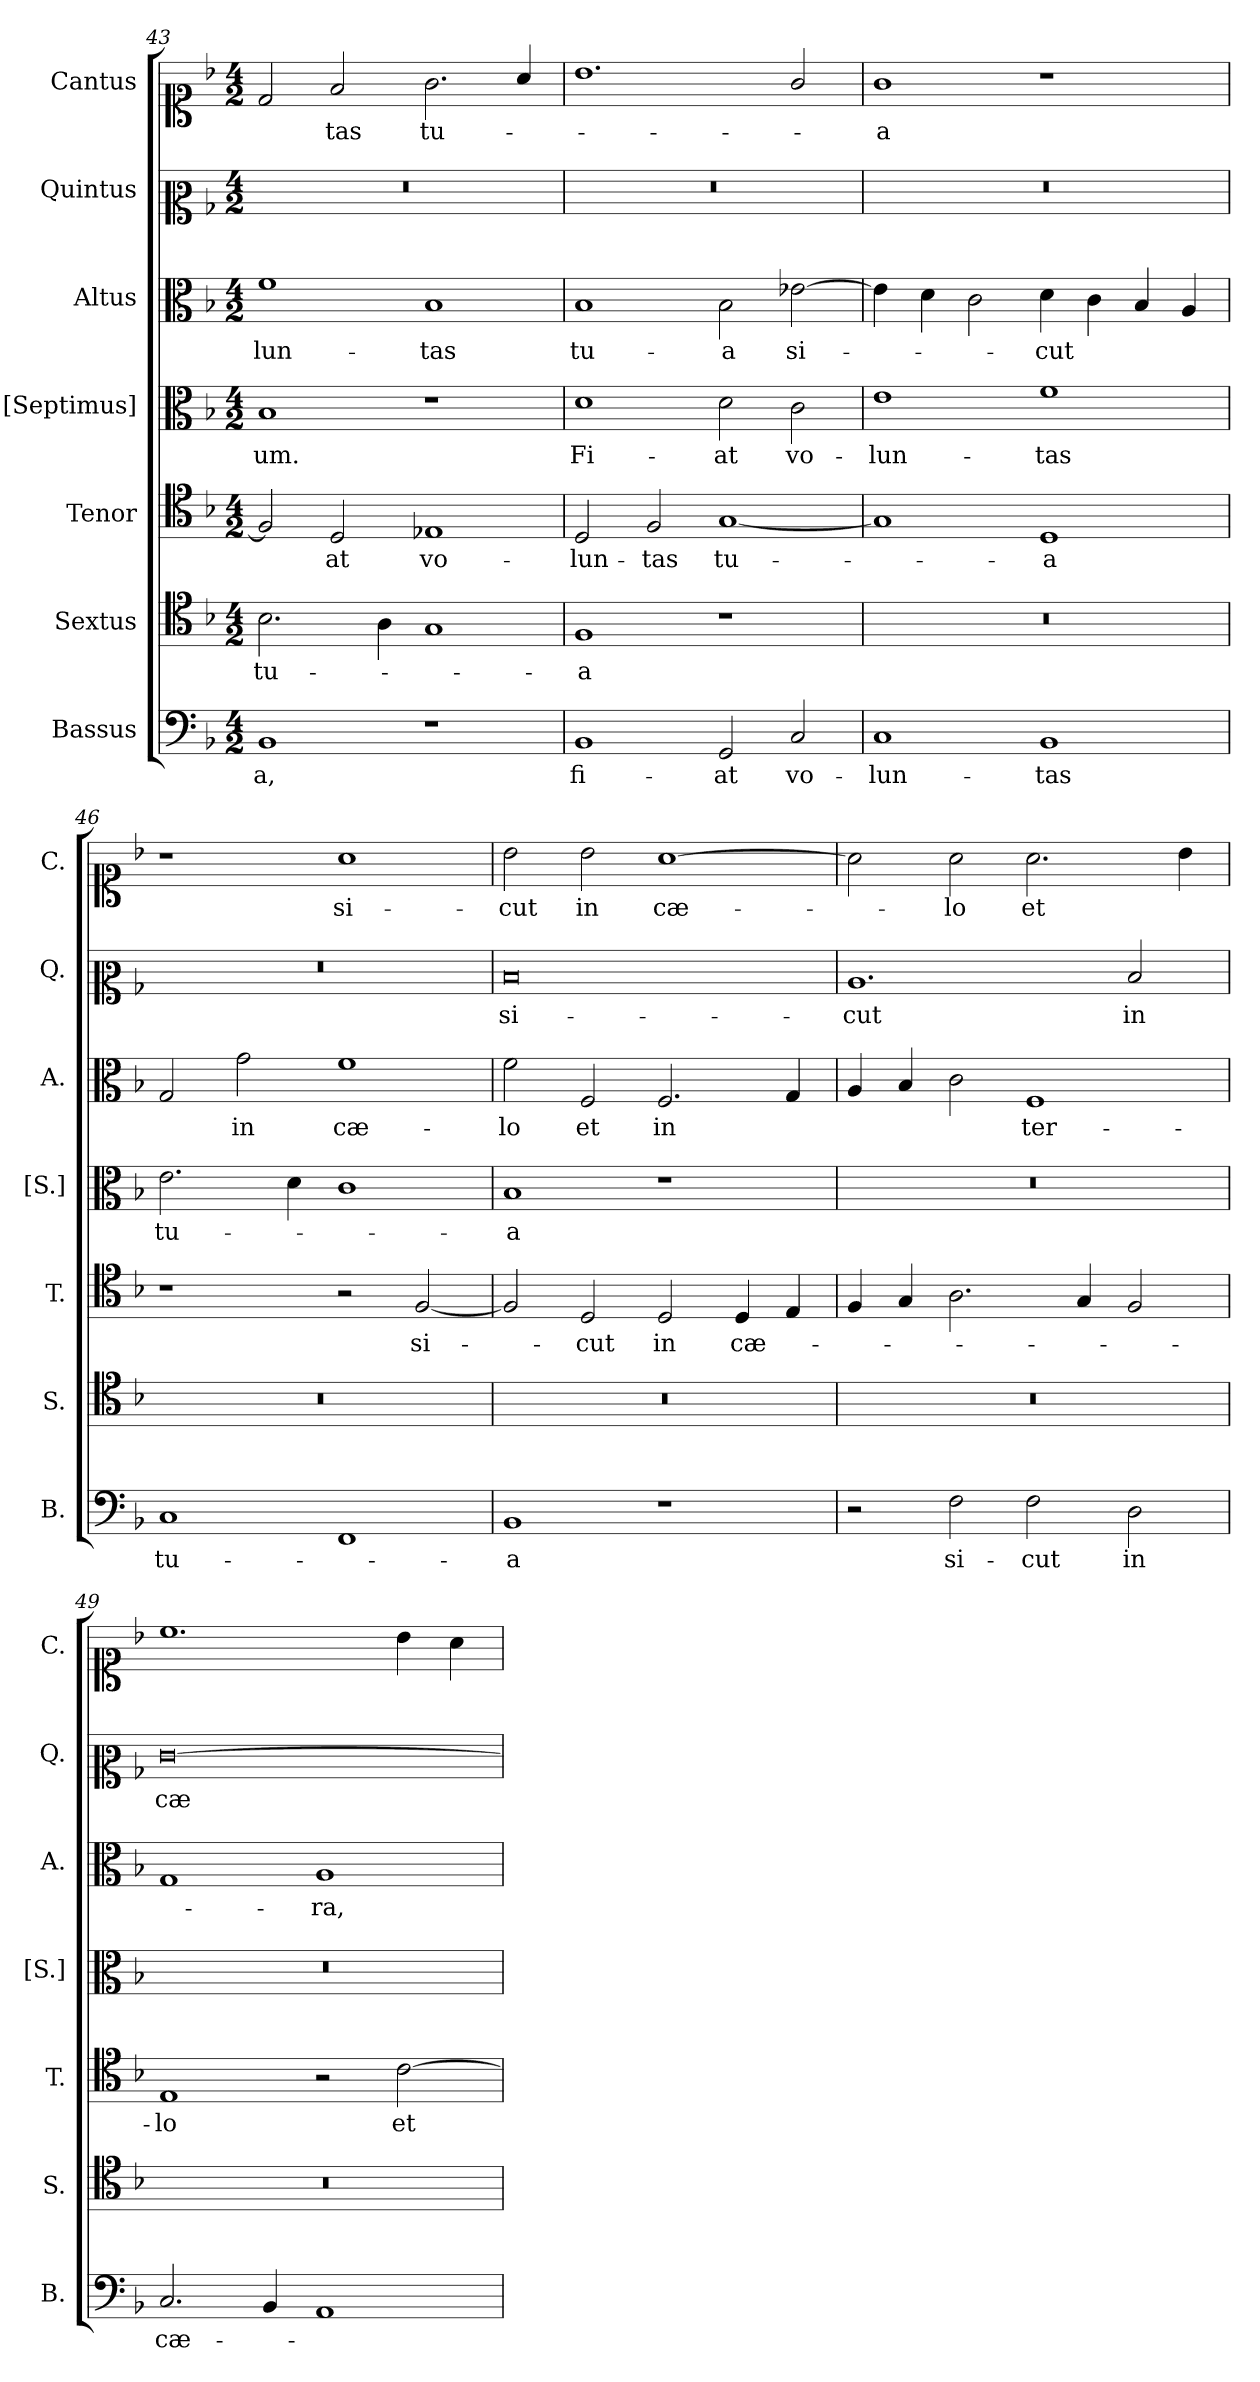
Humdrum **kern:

**kern	**text	**kern	**text	**kern	**text	**kern	**text	**kern	**text	**kern	**text	**kern	**text
*part7	*part7	*part6	*part6	*part5	*part5	*part4	*part4	*part3	*part3	*part2	*part2	*part1	*part1
*staff7	*staff7	*staff6	*staff6	*staff5	*staff5	*staff4	*staff4	*staff3	*staff3	*staff2	*staff2	*staff1	*staff1
*I"Bassus	*	*I"Sextus	*	*I"Tenor	*	*I"[Septimus]	*	*I"Altus	*	*I"Quintus	*	*I"Cantus	*
*I'B.	*	*I'S.	*	*I'T.	*	*I'[S.]	*	*I'A.	*	*I'Q.	*	*I'C.	*
!!LO:LB:g=z
*clefF4	*	*clefC4	*	*clefC4	*	*clefC3	*	*clefC3	*	*clefC2	*	*clefC1	*
*k[b-]	*	*k[b-]	*	*k[b-]	*	*k[b-]	*	*k[b-]	*	*k[b-]	*	*k[b-]	*
*M4/2	*	*M4/2	*	*M4/2	*	*M4/2	*	*M4/2	*	*M4/2	*	*M4/2	*
=43	=43	=43	=43	=43	=43	=43	=43	=43	=43	=43	=43	=43	=43
1BB-	-a,	2.B-\	tu-	2F/]	.	1B-	-um.	1f	-lun-	0r	.	2d/	.
.	.	.	.	2D/	-at	.	.	.	.	.	.	2f/	tas
.	.	4A\	.	.	.	.	.	.	.	.	.	.	.
1r	.	1G	.	1E-X	vo-	1r	.	1B-	-tas	.	.	2.g\	tu-
.	.	.	.	.	.	.	.	.	.	.	.	4a/	.
=44	=44	=44	=44	=44	=44	=44	=44	=44	=44	=44	=44	=44	=44
1BB-	fi-	1F	-a	2D/	-lun-	1d	Fi-	1B-	tu-	0r	.	1.b-	.
.	.	.	.	2F/	-tas	.	.	.	.	.	.	.	.
2GG/	-at	1r	.	[1G	tu-	2d\	-at	2B-\	-a	.	.	.	.
2C/	vo-	.	.	.	.	2c\	vo-	[2e-X\	si-	.	.	2g/	.
=45	=45	=45	=45	=45	=45	=45	=45	=45	=45	=45	=45	=45	=45
1C	lun-	0r	.	1G]	.	1e	-lun-	4e-\]	.	0r	.	1g	-a
.	.	.	.	.	.	.	.	4d\	.	.	.	.	.
.	.	.	.	.	.	.	.	2c\	.	.	.	.	.
1BB-	-tas	.	.	1D	-a	1f	-tas	4d\	-cut	.	.	1r	.
.	.	.	.	.	.	.	.	4c\	.	.	.	.	.
.	.	.	.	.	.	.	.	4B-/	.	.	.	.	.
.	.	.	.	.	.	.	.	4A/	.	.	.	.	.
=46	=46	=46	=46	=46	=46	=46	=46	=46	=46	=46	=46	=46	=46
1C	tu-	0r	.	1r	.	2.e\	tu-	2G/	.	0r	.	1r	.
.	.	.	.	.	.	.	.	2g\	in	.	.	.	.
.	.	.	.	.	.	4d\	.	.	.	.	.	.	.
1FF	.	.	.	2r	.	1c	.	1f	cæ-	.	.	1a	si-
.	.	.	.	[2F/	si-	.	.	.	.	.	.	.	.
=47	=47	=47	=47	=47	=47	=47	=47	=47	=47	=47	=47	=47	=47
1BB-	-a	0r	.	2F/]	.	1B-	-a	2f\	-lo	0d	si-	2b-\	-cut
.	.	.	.	2D/	-cut	.	.	2F/	et	.	.	2b-\	in
1r	.	.	.	2D/	in	1r	.	2.F/	in	.	.	[1a	cæ-
.	.	.	.	4D/	cæ-	.	.	.	.	.	.	.	.
.	.	.	.	4E/	.	.	.	4G/	.	.	.	.	.
=48	=48	=48	=48	=48	=48	=48	=48	=48	=48	=48	=48	=48	=48
2r	.	0r	.	4F/	.	0r	.	4A/	.	1.c	-cut	2a\]	.
.	.	.	.	4G/	.	.	.	4B-/	.	.	.	.	.
2F\	si-	.	.	2.A\	.	.	.	2c\	.	.	.	2a\	-lo
2F\	-cut	.	.	.	.	.	.	1F	ter-	.	.	2.a\	et
.	.	.	.	4G/	.	.	.	.	.	.	.	.	.
2D\	in	.	.	2F/	.	.	.	.	.	2d/	in	.	.
.	.	.	.	.	.	.	.	.	.	.	.	4b-\	.
!!LO:PB:g=z
=49	=49	=49	=49	=49	=49	=49	=49	=49	=49	=49	=49	=49	=49
2.C/	cæ-	0r	.	1E	-lo	0r	.	1G	.	[0e	cæ-	1.cc	.
4BB-/	.	.	.	.	.	.	.	.	.	.	.	.	.
1AA	.	.	.	2r	.	.	.	1A	-ra,	.	.	.	.
.	.	.	.	[2c\	et	.	.	.	.	.	.	4b-\	.
.	.	.	.	.	.	.	.	.	.	.	.	4a\	.
=	=	=	=	=	=	=	=	=	=	=	=	=	=
*-	*-	*-	*-	*-	*-	*-	*-	*-	*-	*-	*-	*-	*-
